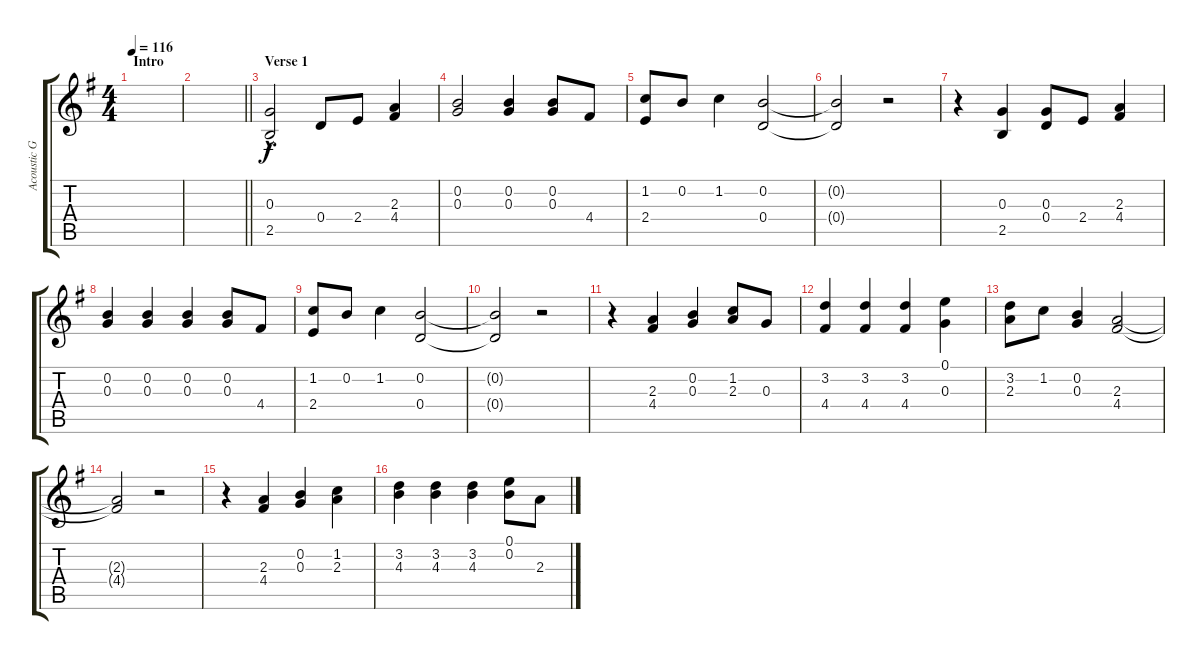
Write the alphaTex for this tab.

\track ("Acoustic Guitar" "Acoustic G") {instrument acousticguitarsteel}
\staff {score tabs}
\tuning (E4 B3 G3 D3 A2 E2) {hide}
\ts (4 4)
\section ("" "Intro")
\tempo 116
\clef g2
\ks g
|
\barLineRight lightlight
|
\section ("" "Verse 1")
(0.3{hac} 2.5).2 0.4.8 2.4.8 (2.3 4.4).4 |
(0.2 0.3).2 (0.2 0.3).4 (0.2 0.3).8 4.4.8 |
(1.2 2.4).8 0.2.8 1.2.4 (0.2 0.4).2 |
(0.2{t} 0.4{t}).2 r.2 |
r.4 (0.3 2.5).4 (0.3 0.4).8 2.4.8 (2.3 4.4).4 |
(0.2 0.3).4 (0.2 0.3).4 (0.2 0.3).4 (0.2 0.3).8 4.4.8 |
(1.2 2.4).8 0.2.8 1.2.4 (0.2 0.4).2 |
(0.2{t} 0.4{t}).2 r.2 |
r.4 (2.3 4.4).4 (0.2 0.3).4 (1.2 2.3).8 0.3.8 |
(3.2 4.4).4 (3.2 4.4).4 (3.2 4.4).4 (0.1 0.3).4 |
(3.2 2.3).8 1.2.8 (0.2 0.3).4 (2.3 4.4).2 |
(2.3{t} 4.4{t}).2 r.2 |
r.4 (2.3 4.4).4 (0.2 0.3).4 (1.2 2.3).4 |
(3.2 4.3).4 (3.2 4.3).4 (3.2 4.3).4 (0.1 0.2).8 2.3.8
